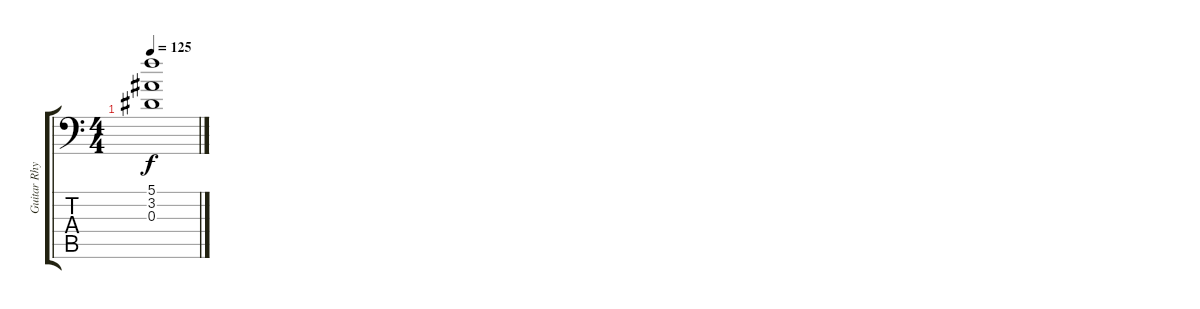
\track ("Guitar Rhytm" "Guitar Rhy") {instrument distortionguitar}
\staff {score tabs}
\tuning (C4 G3 Eb3 Bb2 F2 Bb1) {hide}
\ts (4 4)
\tempo 125
\clef f4
\ks c
(5.1 3.2 0.3).1{dy f}
